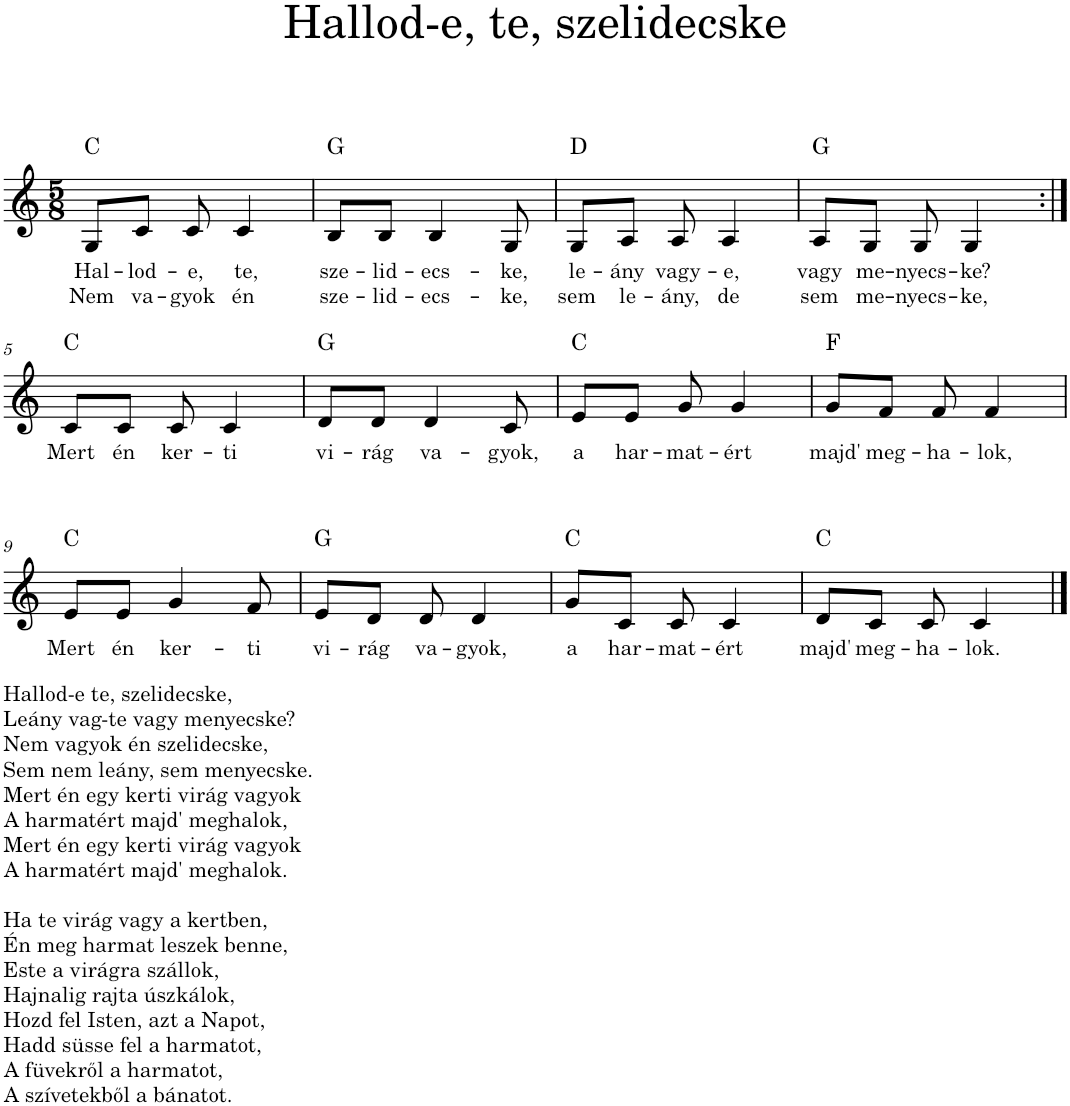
**kern	**text	**text	**harte
*part1	*part1	*part1	*part1
*staff1	*staff1	*staff1	*
*I"Piano	*	*	*
*I'Pno.	*	*	*
*clefG2	*	*	*
*k[]	*	*	*
*M5/8	*	*	*
=1	=1	=1	=1
!	!LO:LY:b	!LO:LY:b	!
8G/L	Hal-	Nem	C:maj
!	!LO:LY:b	!LO:LY:b	!
8c/J	-lod-	va-	.
!	!LO:LY:b	!LO:LY:b	!
8c/	-e,	-gyok	.
!	!LO:LY:b	!LO:LY:b	!
4c/	te,	én	.
=2	=2	=2	=2
!	!LO:LY:b	!LO:LY:b	!
8B/L	sze-	sze-	G:maj
!	!LO:LY:b	!LO:LY:b	!
8B/J	-lid-	-lid-	.
!	!LO:LY:b	!LO:LY:b	!
4B/	-ecs-	-ecs-	.
!	!LO:LY:b	!LO:LY:b	!
8G/	-ke,	-ke,	.
=3	=3	=3	=3
!	!LO:LY:b	!LO:LY:b	!
8G/L	le-	sem	D:maj
!	!LO:LY:b	!LO:LY:b	!
8A/J	-ány	le-	.
!	!LO:LY:b	!LO:LY:b	!
8A/	vagy-	-ány,	.
!	!LO:LY:b	!LO:LY:b	!
4A/	-e,	de	.
=4	=4	=4	=4
!	!LO:LY:b	!LO:LY:b	!
8A/L	vagy	sem	G:maj
!	!LO:LY:b	!LO:LY:b	!
8G/J	me-	me-	.
!	!LO:LY:b	!LO:LY:b	!
8G/	-nyecs-	-nyecs-	.
!	!LO:LY:b	!LO:LY:b	!
4G/	-ke?	-ke,	.
!!LO:LB:g=z
=5:|!	=5:|!	=5:|!	=5:|!
!	!LO:LY:b	!	!
8c/L	Mert	.	C:maj
!	!LO:LY:b	!	!
8c/J	én	.	.
!	!LO:LY:b	!	!
8c/	ker-	.	.
!	!LO:LY:b	!	!
4c/	-ti	.	.
=6	=6	=6	=6
!	!LO:LY:b	!	!
8d/L	vi-	.	G:maj
!	!LO:LY:b	!	!
8d/J	-rág	.	.
!	!LO:LY:b	!	!
4d/	va-	.	.
!	!LO:LY:b	!	!
8c/	-gyok,	.	.
=7	=7	=7	=7
!	!LO:LY:b	!	!
8e/L	a	.	C:maj
!	!LO:LY:b	!	!
8e/J	har-	.	.
!	!LO:LY:b	!	!
8g/	-mat-	.	.
!	!LO:LY:b	!	!
4g/	-ért	.	.
=8	=8	=8	=8
!	!LO:LY:b	!	!
8g/L	majd'	.	F:maj
!	!LO:LY:b	!	!
8f/J	meg-	.	.
!	!LO:LY:b	!	!
8f/	-ha-	.	.
!	!LO:LY:b	!	!
4f/	-lok,	.	.
!!LO:LB:g=z
=9	=9	=9	=9
!LO:TX:b:t=Hallod-e te, szelidecske,	!	!	!
!LO:TX:b:t=Leány vag-te vagy menyecske?	!	!	!
!LO:TX:b:t=Nem vagyok én szelidecske,	!	!	!
!LO:TX:b:t=Sem nem leány, sem menyecske.	!	!	!
!LO:TX:b:t=Mert én egy kerti virág vagyok	!	!	!
!LO:TX:b:t=A harmatért majd' meghalok,	!	!	!
!LO:TX:b:t=Mert én egy kerti virág vagyok	!	!	!
!LO:TX:b:t=A harmatért majd' meghalok.	!	!	!
!LO:TX:b:t=Ha te virág vagy a kertben,	!	!	!
!LO:TX:b:t=Én meg harmat leszek benne,	!	!	!
!LO:TX:b:t=Este a virágra szállok,	!	!	!
!LO:TX:b:t=Hajnalig rajta úszkálok,	!	!	!
!LO:TX:b:t=Hozd fel Isten, azt a Napot,	!	!	!
!LO:TX:b:t=Hadd süsse fel a harmatot,	!	!	!
!LO:TX:b:t=A füvekről a harmatot,	!	!	!
!LO:TX:b:t=A szívetekből a bánatot.	!	!	!
!	!LO:LY:b	!	!
8e/L	Mert	.	C:maj
!	!LO:LY:b	!	!
8e/J	én	.	.
!	!LO:LY:b	!	!
4g/	ker-	.	.
!	!LO:LY:b	!	!
8f/	-ti	.	.
=10	=10	=10	=10
!	!LO:LY:b	!	!
8e/L	vi-	.	G:maj
!	!LO:LY:b	!	!
8d/J	-rág	.	.
!	!LO:LY:b	!	!
8d/	va-	.	.
!	!LO:LY:b	!	!
4d/	-gyok,	.	.
=11	=11	=11	=11
!	!LO:LY:b	!	!
8g/L	a	.	C:maj
!	!LO:LY:b	!	!
8c/J	har-	.	.
!	!LO:LY:b	!	!
8c/	-mat-	.	.
!	!LO:LY:b	!	!
4c/	-ért	.	.
=12	=12	=12	=12
!	!LO:LY:b	!	!
8d/L	majd'	.	C:maj
!	!LO:LY:b	!	!
8c/J	meg-	.	.
!	!LO:LY:b	!	!
8c/	-ha-	.	.
!	!LO:LY:b	!	!
4c/	-lok.	.	.
==	==	==	==
*-	*-	*-	*-
